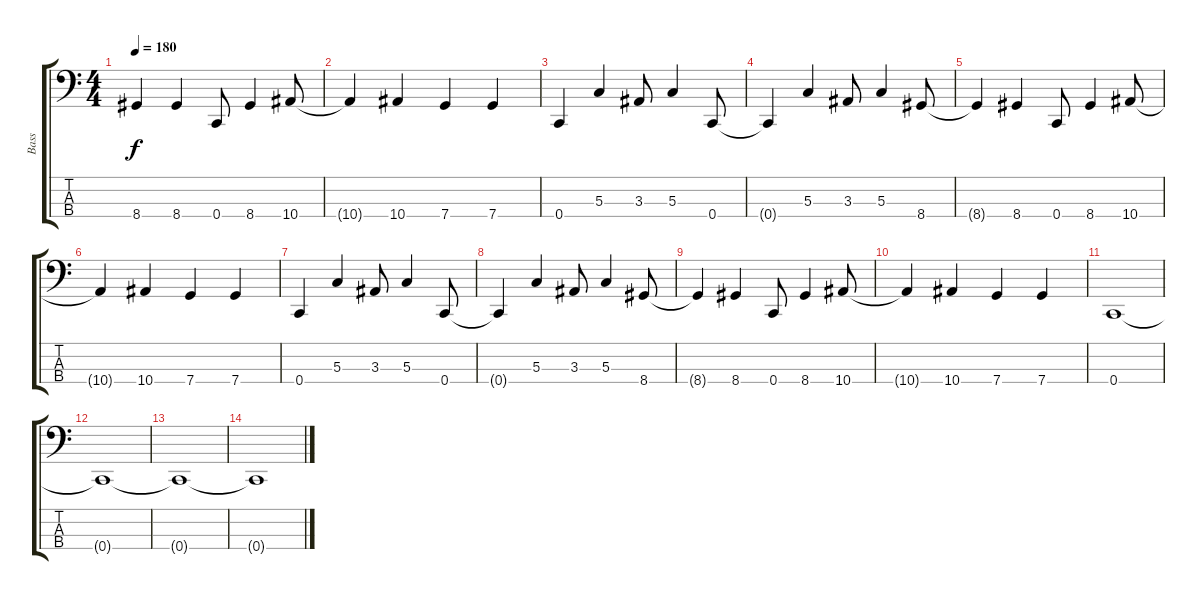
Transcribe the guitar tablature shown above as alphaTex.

\track ("Bass" "Bass") {instrument electricbasspick}
\staff {score tabs}
\tuning (F2 C2 G1 C1) {hide}
\ts (4 4)
\tempo 180
\clef f4
\ks c
8.4{t}.4{dy f} 8.4.4 0.4.8 8.4.4 10.4.8 |
10.4{t}.4 10.4.4 7.4.4 7.4.4 |
0.4.4 5.3.4 3.3.8 5.3.4 0.4.8 |
0.4{t}.4 5.3.4 3.3.8 5.3.4 8.4.8 |
8.4{t}.4 8.4.4 0.4.8 8.4.4 10.4.8 |
10.4{t}.4 10.4.4 7.4.4 7.4.4 |
0.4.4 5.3.4 3.3.8 5.3.4 0.4.8 |
0.4{t}.4 5.3.4 3.3.8 5.3.4 8.4.8 |
8.4{t}.4 8.4.4 0.4.8 8.4.4 10.4.8 |
10.4{t}.4 10.4.4 7.4.4 7.4.4 |
0.4.1 |
0.4{t}.1{volume 0} |
0.4{t}.1 |
0.4{t}.1
